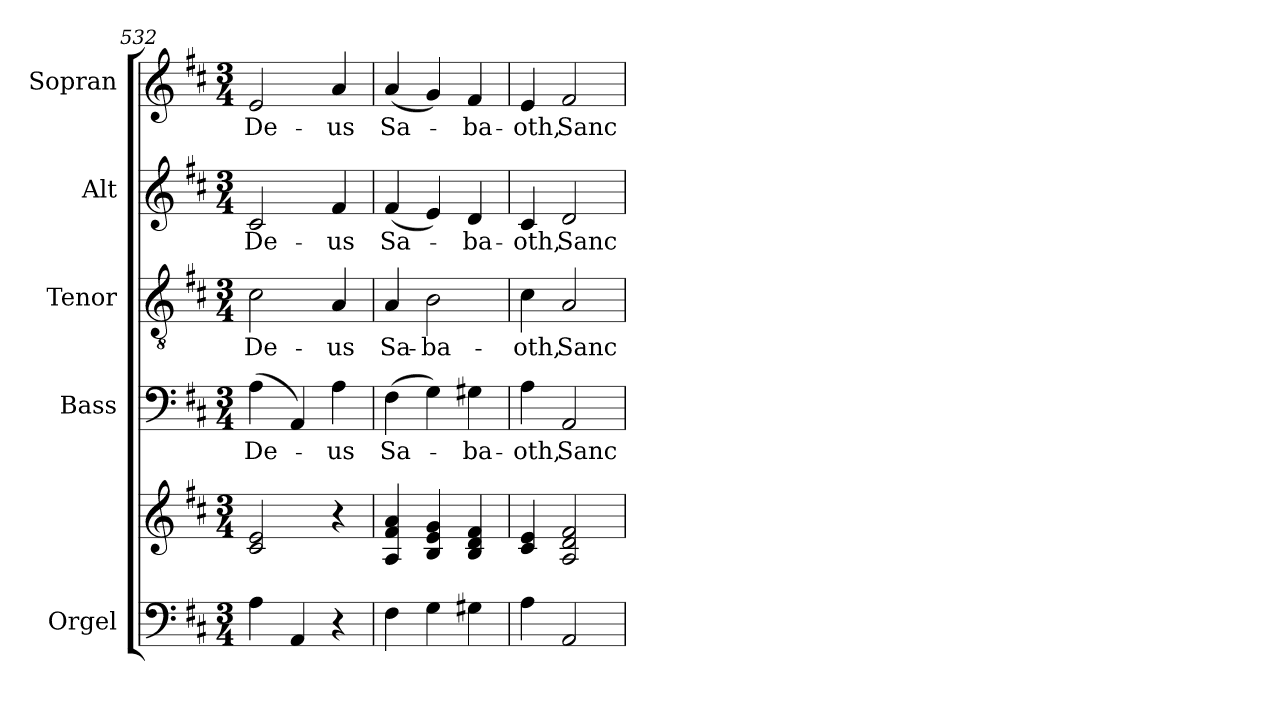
**kern	**kern	**kern	**text	**kern	**text	**kern	**text	**kern	**text
*part5	*part5	*part4	*part4	*part3	*part3	*part2	*part2	*part1	*part1
*staff6	*staff5	*staff4	*staff4	*staff3	*staff3	*staff2	*staff2	*staff1	*staff1
*I"Orgel	*	*I"Bass	*	*I"Tenor	*	*I"Alt	*	*I"Sopran	*
*I'Org.	*	*I'B.	*	*I'T.	*	*I'A.	*	*I'S.	*
*clefF4	*clefG2	*clefF4	*	*clefGv2	*	*clefG2	*	*clefG2	*
*k[f#c#]	*k[f#c#]	*k[f#c#]	*	*k[f#c#]	*	*k[f#c#]	*	*k[f#c#]	*
*D:	*D:	*D:	*	*D:	*	*D:	*	*D:	*
*M3/4	*M3/4	*M3/4	*	*M3/4	*	*M3/4	*	*M3/4	*
=532	=532	=532	=532	=532	=532	=532	=532	=532	=532
!	!	!	!LO:LY:b	!	!LO:LY:b	!	!LO:LY:b	!	!LO:LY:b
4A\	2c#/ 2e/	(>4A\	De-	2c#\	De-	2c#/	De-	2e/	De-
4AA/	.	4AA/)	.	.	.	.	.	.	.
!	!	!	!LO:LY:b	!	!LO:LY:b	!	!LO:LY:b	!	!LO:LY:b
4r	4r	4A\	-us	4A/	-us	4f#/	-us	4a/	-us
=533	=533	=533	=533	=533	=533	=533	=533	=533	=533
!	!	!	!LO:LY:b	!	!LO:LY:b	!	!LO:LY:b	!	!LO:LY:b
4F#\	4A/ 4f#/ 4a/	(>4F#\	Sa-	4A/	Sa-	(<4f#/	Sa-	(<4a/	Sa-
!	!	!	!	!	!LO:LY:b	!	!	!	!
4G\	4B/ 4e/ 4g/	4G\)	.	2B\	-ba-	4e/)	.	4g/)	.
!	!	!	!LO:LY:b	!	!	!	!LO:LY:b	!	!LO:LY:b
4G#X\	4B/ 4d/ 4f#/	4G#X\	-ba-	.	.	4d/	-ba-	4f#/	-ba-
!!LO:LB:g=z
=534	=534	=534	=534	=534	=534	=534	=534	=534	=534
!	!	!	!LO:LY:b	!	!LO:LY:b	!	!LO:LY:b	!	!LO:LY:b
4A\	4c#/ 4e/	4A\	-oth,	4c#\	-oth,	4c#/	-oth,	4e/	-oth,
!	!	!	!LO:LY:b	!	!LO:LY:b	!	!LO:LY:b	!	!LO:LY:b
2AA/	2A/ 2d/ 2f#/	2AA/	Sanc-	2A/	Sanc-	2d/	Sanc-	2f#/	Sanc-
=	=	=	=	=	=	=	=	=	=
*-	*-	*-	*-	*-	*-	*-	*-	*-	*-
